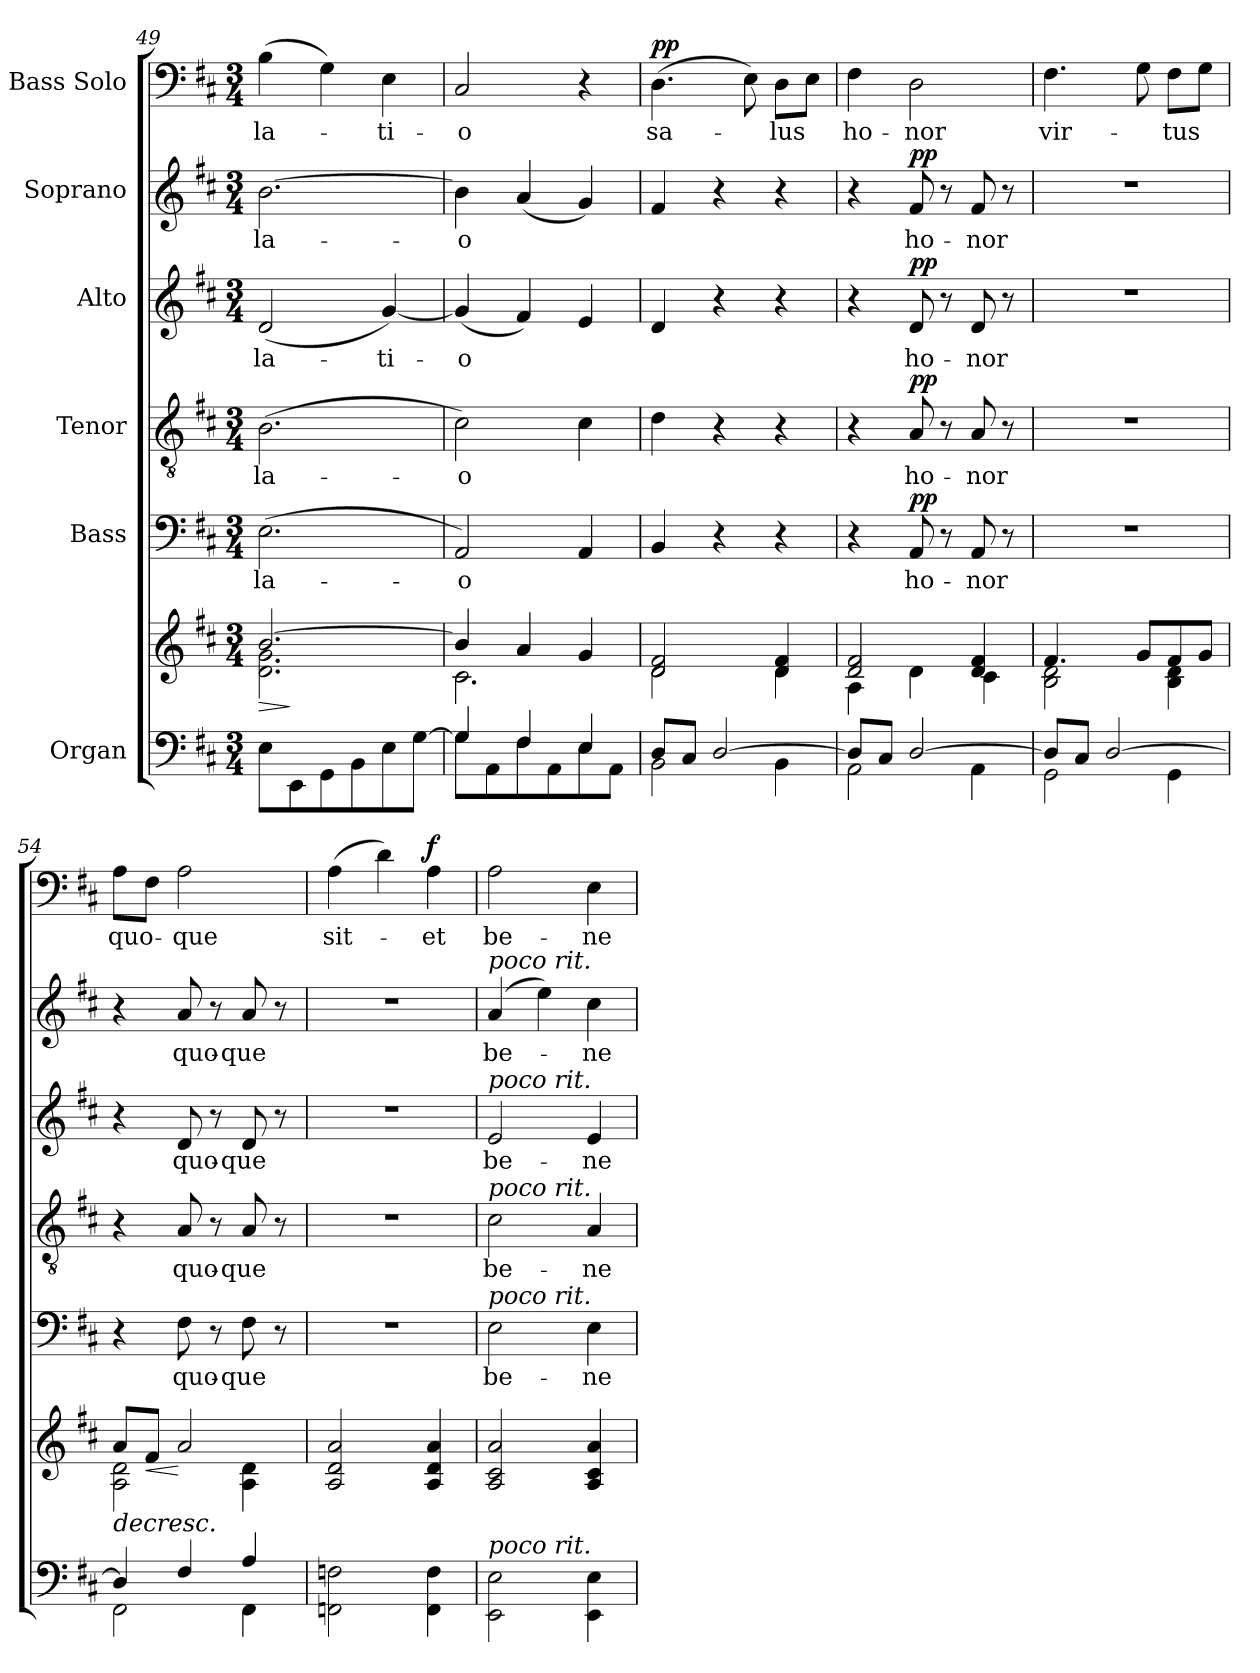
**kern	**kern	**dynam	**kern	**text	**dynam	**kern	**text	**dynam	**kern	**text	**dynam	**kern	**text	**dynam	**kern	**text	**dynam
*part6	*part6	*part6	*part5	*part5	*part5	*part4	*part4	*part4	*part3	*part3	*part3	*part2	*part2	*part2	*part1	*part1	*part1
*staff7	*staff6	*staff6/7	*staff5	*staff5	*staff5	*staff4	*staff4	*staff4	*staff3	*staff3	*staff3	*staff2	*staff2	*staff2	*staff1	*staff1	*staff1
*I"Organ	*	*	*I"Bass	*	*	*I"Tenor	*	*	*I"Alto	*	*	*I"Soprano	*	*	*I"Bass Solo	*	*
!!LO:LB:g=z
*clefF4	*clefG2	*	*clefF4	*	*	*clefGv2	*	*	*clefG2	*	*	*clefG2	*	*	*clefF4	*	*
*	*	*	*	*	*	*ITrd7c12	*	*	*	*	*	*	*	*	*	*	*
*k[f#c#]	*k[f#c#]	*	*k[f#c#]	*	*	*k[f#c#]	*	*	*k[f#c#]	*	*	*k[f#c#]	*	*	*k[f#c#]	*	*
*D:	*D:	*	*D:	*	*	*D:	*	*	*D:	*	*	*D:	*	*	*D:	*	*
*M3/4	*M3/4	*	*M3/4	*	*	*M3/4	*	*	*M3/4	*	*	*M3/4	*	*	*M3/4	*	*
=49	=49	=49	=49	=49	=49	=49	=49	=49	=49	=49	=49	=49	=49	=49	=49	=49	=49
*	*^	*	*	*	*	*	*	*	*	*	*	*	*	*	*	*	*
!	!	!	!LO:HP:b	!	!	!	!	!	!	!	!	!	!	!	!	!	!	!
!	!	!	!	!	!LO:LY:b:color=#000000	!	!	!	!	!	!	!	!	!	!	!	!	!
!	!	!	!	!	!	!	!	!LO:LY:b:color=#000000	!	!	!	!	!	!	!	!	!	!
!	!	!	!	!	!	!	!	!	!	!	!LO:LY:b:color=#000000	!	!	!	!	!	!	!
!	!	!	!	!	!	!	!	!	!	!	!	!	!	!LO:LY:b:color=#000000	!	!	!	!
!	!	!	!	!	!	!	!	!	!	!	!	!	!	!	!	!	!LO:LY:b:color=#000000	!
8Ei\L	[2.bi/	2.di\ 2.gi	>	(2.Ei\	-la-	.	(2.BBi\	-la-	.	(2di/	-la-	.	[2.bi\	-la-	.	(4Bi\	-la-	.
8EEi\	.	.	]	.	.	.	.	.	.	.	.	.	.	.	.	.	.	.
8GGi\	.	.	.	.	.	.	.	.	.	.	.	.	.	.	.	4Gi\)	.	.
8BBi\	.	.	.	.	.	.	.	.	.	.	.	.	.	.	.	.	.	.
!	!	!	!	!	!	!	!	!	!	!	!LO:LY:b:color=#000000	!	!	!	!	!	!	!
!	!	!	!	!	!	!	!	!	!	!	!	!	!	!	!	!	!LO:LY:b:color=#000000	!
8Ei\	.	.	.	.	.	.	.	.	.	[4gi/)	-ti-	.	.	.	.	4Ei\	-ti-	.
[8Gi\J	.	.	.	.	.	.	.	.	.	.	.	.	.	.	.	.	.	.
=50	=50	=50	=50	=50	=50	=50	=50	=50	=50	=50	=50	=50	=50	=50	=50	=50	=50	=50
*^	*	*	*	*	*	*	*	*	*	*	*	*	*	*	*	*	*	*
!	!	!	!	!	!	!LO:LY:b:color=#000000	!	!	!	!	!	!	!	!	!	!	!	!	!
!	!	!	!	!	!	!	!	!	!LO:LY:b:color=#000000	!	!	!	!	!	!	!	!	!	!
!	!	!	!	!	!	!	!	!	!	!	!	!LO:LY:b:color=#000000	!	!	!	!	!	!	!
!	!	!	!	!	!	!	!	!	!	!	!	!	!	!	!LO:LY:b:color=#000000	!	!	!	!
!	!	!	!	!	!	!	!	!	!	!	!	!	!	!	!	!	!	!LO:LY:b:color=#000000	!
8Gi\L]	4Gi/	4bi/]	2.c#i\	.	2AAi/)	-o	.	2C#i\)	-o	.	(4gi/]	-o	.	4bi\]	-o	.	2C#i/	-o	.
8AAi\	.	.	.	.	.	.	.	.	.	.	.	.	.	.	.	.	.	.	.
8F#i\	4F#i/	4ai/	.	.	.	.	.	.	.	.	4f#i/)	.	.	(4ai/	.	.	.	.	.
8AAi\	.	.	.	.	.	.	.	.	.	.	.	.	.	.	.	.	.	.	.
8Ei\	4Ei/	4gi/	.	.	4AAi/	.	.	4C#i\	.	.	4ei/	.	.	4gi/)	.	.	4r	.	.
8AAi\J	.	.	.	.	.	.	.	.	.	.	.	.	.	.	.	.	.	.	.
=51	=51	=51	=51	=51	=51	=51	=51	=51	=51	=51	=51	=51	=51	=51	=51	=51	=51	=51	=51
!	!	!	!	!	!	!	!	!	!	!	!	!	!	!	!	!	!	!LO:LY:b:color=#000000	!
8Di/L	2BBi\	2di/ 2f#i	2di\	.	4BBi/	.	.	4Di\	.	.	4di/	.	.	4f#i/	.	.	(4.Di\	sa-	pp
8C#i/J	.	.	.	.	.	.	.	.	.	.	.	.	.	.	.	.	.	.	.
[2Di/	.	.	.	.	4r	.	.	4r	.	.	4r	.	.	4r	.	.	.	.	.
.	.	.	.	.	.	.	.	.	.	.	.	.	.	.	.	.	8Ei\)	.	.
!	!	!	!	!	!	!	!	!	!	!	!	!	!	!	!	!	!	!LO:LY:b:color=#000000	!
.	4BBi\	4di/ 4f#i	4di\	.	4r	.	.	4r	.	.	4r	.	.	4r	.	.	8Di\L	-lus	.
.	.	.	.	.	.	.	.	.	.	.	.	.	.	.	.	.	8Ei\J	.	.
=52	=52	=52	=52	=52	=52	=52	=52	=52	=52	=52	=52	=52	=52	=52	=52	=52	=52	=52	=52
*	*	*	*^	*	*	*	*	*	*	*	*	*	*	*	*	*	*	*	*
!	!	!	!	!	!	!	!	!	!	!	!	!	!	!	!	!	!	!	!LO:LY:b:color=#000000	!
8Di/L]	2AAi\	2di/ 2f#i	2ryy	4Ai\	.	4r	.	.	4r	.	.	4r	.	.	4r	.	.	4F#i\	ho-	.
8C#i/J	.	.	.	.	.	.	.	.	.	.	.	.	.	.	.	.	.	.	.	.
!	!	!	!	!	!	!	!LO:LY:b:color=#000000	!	!	!	!	!	!	!	!	!	!	!	!	!
!	!	!	!	!	!	!	!	!	!	!LO:LY:b:color=#000000	!	!	!	!	!	!	!	!	!	!
!	!	!	!	!	!	!	!	!	!	!	!	!	!LO:LY:b:color=#000000	!	!	!	!	!	!	!
!	!	!	!	!	!	!	!	!	!	!	!	!	!	!	!	!LO:LY:b:color=#000000	!	!	!	!
!	!	!	!	!	!	!	!	!	!	!	!	!	!	!	!	!	!	!	!LO:LY:b:color=#000000	!
[2Di/	.	.	.	4di\	.	8AAi/	ho-	pp	8AAi/	ho-	pp	8di/	ho-	pp	8f#i/	ho-	pp	2Di\	-nor	.
.	.	.	.	.	.	8r	.	.	8r	.	.	8r	.	.	8r	.	.	.	.	.
!	!	!	!	!	!	!	!LO:LY:b:color=#000000	!	!	!	!	!	!	!	!	!	!	!	!	!
!	!	!	!	!	!	!	!	!	!	!LO:LY:b:color=#000000	!	!	!	!	!	!	!	!	!	!
!	!	!	!	!	!	!	!	!	!	!	!	!	!LO:LY:b:color=#000000	!	!	!	!	!	!	!
!	!	!	!	!	!	!	!	!	!	!	!	!	!	!	!	!LO:LY:b:color=#000000	!	!	!	!
.	4AAi\	4di/ 4f#i	4c#i\	4ryy	.	8AAi/	-nor	.	8AAi/	-nor	.	8di/	-nor	.	8f#i/	-nor	.	.	.	.
.	.	.	.	.	.	8r	.	.	8r	.	.	8r	.	.	8r	.	.	.	.	.
*	*	*	*v	*v	*	*	*	*	*	*	*	*	*	*	*	*	*	*	*	*
=53	=53	=53	=53	=53	=53	=53	=53	=53	=53	=53	=53	=53	=53	=53	=53	=53	=53	=53	=53
!	!	!	!	!	!LO:N:vis=1	!	!	!LO:N:vis=1	!	!	!LO:N:vis=1	!	!	!LO:N:vis=1	!	!	!	!	!
!	!	!	!	!	!	!	!	!	!	!	!	!	!	!	!	!	!	!LO:LY:b:color=#000000	!
8Di/L]	2GGi\	4.f#i/	2Bi\ 2di	.	2.r	.	.	2.r	.	.	2.r	.	.	2.r	.	.	4.F#i\	vir-	.
8C#i/J	.	.	.	.	.	.	.	.	.	.	.	.	.	.	.	.	.	.	.
[2Di/	.	.	.	.	.	.	.	.	.	.	.	.	.	.	.	.	.	.	.
.	.	8gi/L	.	.	.	.	.	.	.	.	.	.	.	.	.	.	8Gi\	.	.
!	!	!	!	!	!	!	!	!	!	!	!	!	!	!	!	!	!	!LO:LY:b:color=#000000	!
.	4GGi\	8f#i/	4Bi\ 4di	.	.	.	.	.	.	.	.	.	.	.	.	.	8F#i\L	-tus	.
.	.	8gi/J	.	.	.	.	.	.	.	.	.	.	.	.	.	.	8Gi\J	.	.
=54	=54	=54	=54	=54	=54	=54	=54	=54	=54	=54	=54	=54	=54	=54	=54	=54	=54	=54	=54
!	!	!	!	!LO:HP:b	!	!	!	!	!	!	!	!	!	!	!	!	!	!	!
!	!	!	!	!	!	!	!	!	!	!	!	!	!	!	!	!	!	!LO:LY:b:color=#000000	!
4Di/]	2FF#i\	8ai/L	2Ai\ 2di	>	4r	.	.	4r	.	.	4r	.	.	4r	.	.	8Ai\L	quo-	.
!	!	!	!	!LO:HP:b	!	!	!	!	!	!	!	!	!	!	!	!	!	!	!
.	.	8f#i/J	.	<	.	.	.	.	.	.	.	.	.	.	.	.	8F#i\J	.	.
!	!	!	!	!	!	!LO:LY:b:color=#000000	!	!	!	!	!	!	!	!	!	!	!	!	!
!	!	!	!	!	!	!	!	!	!LO:LY:b:color=#000000	!	!	!	!	!	!	!	!	!	!
!	!	!	!	!	!	!	!	!	!	!	!	!LO:LY:b:color=#000000	!	!	!	!	!	!	!
!	!	!	!	!	!	!	!	!	!	!	!	!	!	!	!LO:LY:b:color=#000000	!	!	!	!
!	!	!	!	!	!	!	!	!	!	!	!	!	!	!	!	!	!	!LO:LY:b:color=#000000	!
4F#i/	.	2ai/	.	[	8F#i\	quo-	.	8AAi/	quo-	.	8di/	quo-	.	8ai/	quo-	.	2Ai\	-que	.
.	.	.	.	.	8r	.	.	8r	.	.	8r	.	.	8r	.	.	.	.	.
!	!	!	!	!	!	!LO:LY:b:color=#000000	!	!	!	!	!	!	!	!	!	!	!	!	!
!	!	!	!	!	!	!	!	!	!LO:LY:b:color=#000000	!	!	!	!	!	!	!	!	!	!
!	!	!	!	!	!	!	!	!	!	!	!	!LO:LY:b:color=#000000	!	!	!	!	!	!	!
!	!	!	!	!	!	!	!	!	!	!	!	!	!	!	!LO:LY:b:color=#000000	!	!	!	!
4Ai/	4FF#i\	.	4Ai\ 4di	.	8F#i\	-que	.	8AAi/	-que	.	8di/	-que	.	8ai/	-que	.	.	.	.
.	.	.	.	.	8r	.	.	8r	.	.	8r	.	.	8r	.	.	.	.	.
*v	*v	*	*	*	*	*	*	*	*	*	*	*	*	*	*	*	*	*	*
*	*v	*v	*	*	*	*	*	*	*	*	*	*	*	*	*	*	*	*
.	.	]	.	.	.	.	.	.	.	.	.	.	.	.	.	.	.
=55	=55	=55	=55	=55	=55	=55	=55	=55	=55	=55	=55	=55	=55	=55	=55	=55	=55
!	!	!	!LO:N:vis=1	!	!	!LO:N:vis=1	!	!	!LO:N:vis=1	!	!	!LO:N:vis=1	!	!	!	!	!
!	!	!	!	!	!	!	!	!	!	!	!	!	!	!	!	!LO:LY:b:color=#000000	!
2FFni\ 2Fni	2Ai/ 2di 2ai	.	2.r	.	.	2.r	.	.	2.r	.	.	2.r	.	.	(4Ai\	sit-	.
.	.	.	.	.	.	.	.	.	.	.	.	.	.	.	4di\)	.	.
!	!	!	!	!	!	!	!	!	!	!	!	!	!	!	!	!LO:LY:b:color=#000000	!
4FFi\ 4Fi	4Ai/ 4di 4ai	.	.	.	.	.	.	.	.	.	.	.	.	.	4Ai\	-et	f
!!LO:PB:g=z
=56	=56	=56	=56	=56	=56	=56	=56	=56	=56	=56	=56	=56	=56	=56	=56	=56	=56
!	!	!	!	!LO:LY:b:color=#000000	!	!	!	!	!	!	!	!	!	!	!	!	!
!	!	!	!	!	!	!	!LO:LY:b:color=#000000	!	!	!	!	!	!	!	!	!	!
!	!	!	!	!	!	!	!	!	!	!LO:LY:b:color=#000000	!	!	!	!	!	!	!
!	!	!	!	!	!	!	!	!	!	!	!	!	!LO:LY:b:color=#000000	!	!	!	!
!	!	!	!	!	!	!	!	!	!	!	!	!LO:TX:a:i:t=poco rit.	!	!	!	!	!
!	!	!	!	!	!	!	!	!	!LO:TX:a:i:t=poco rit.	!	!	!	!	!	!	!	!
!	!	!	!	!	!	!LO:TX:a:i:t=poco rit.	!	!	!	!	!	!	!	!	!	!	!
!	!	!	!LO:TX:a:i:t=poco rit.	!	!	!	!	!	!	!	!	!	!	!	!	!	!
!LO:TX:a:i:t=poco rit.	!	!	!	!	!	!	!	!	!	!	!	!	!	!	!	!	!
!	!	!	!	!	!	!	!	!	!	!	!	!	!	!	!	!LO:LY:b:color=#000000	!
2EEi\ 2Ei	2Ai/ 2c#i 2ai	.	2Ei\	be-	.	2C#i\	be-	.	2ei/	be-	.	(4ai/	be-	.	2Ai\	be-	.
.	.	.	.	.	.	.	.	.	.	.	.	4eei\)	.	.	.	.	.
!	!	!	!	!LO:LY:b:color=#000000	!	!	!	!	!	!	!	!	!	!	!	!	!
!	!	!	!	!	!	!	!LO:LY:b:color=#000000	!	!	!	!	!	!	!	!	!	!
!	!	!	!	!	!	!	!	!	!	!LO:LY:b:color=#000000	!	!	!	!	!	!	!
!	!	!	!	!	!	!	!	!	!	!	!	!	!LO:LY:b:color=#000000	!	!	!	!
!	!	!	!	!	!	!	!	!	!	!	!	!	!	!	!	!LO:LY:b:color=#000000	!
4EEi\ 4Ei	4Ai/ 4c#i 4ai	.	4Ei\	-ne-	.	4AAi/	-ne-	.	4ei/	-ne-	.	4cc#i\	-ne-	.	4Ei\	-ne-	.
=	=	=	=	=	=	=	=	=	=	=	=	=	=	=	=	=	=
*-	*-	*-	*-	*-	*-	*-	*-	*-	*-	*-	*-	*-	*-	*-	*-	*-	*-
